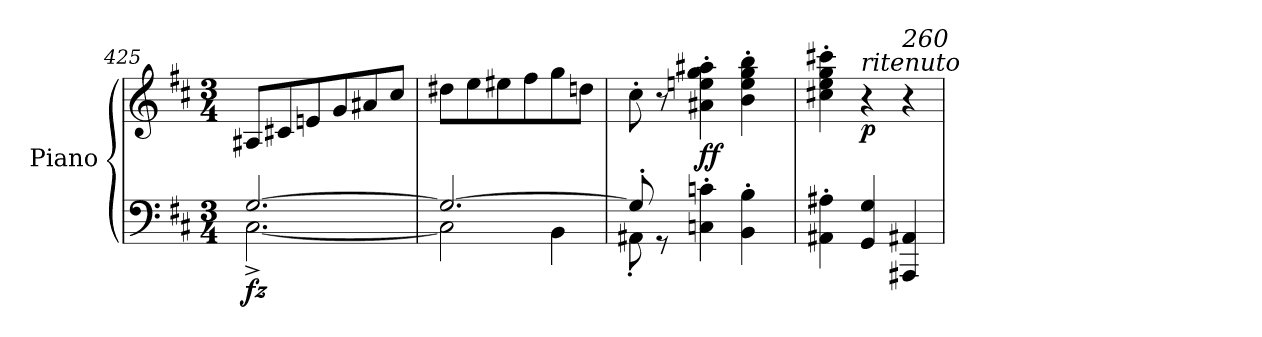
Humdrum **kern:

**kern	**kern	**dynam
*part1	*part1	*part1
*staff2	*staff1	*staff1/2
*I"Piano	*	*
*I'Pno	*	*
!!LO:LB:g=z
*clefF4	*clefG2	*
*k[f#c#]	*k[f#c#]	*
*M3/4	*M3/4	*
=425	=425	=425
*^	*	*
!	!	!	!LO:DY:b=2
[2.G/	[2.C#^\	8A#X/L	fz
.	.	8c#X/	.
.	.	8en/	.
.	.	8g/	.
.	.	8a#X/	.
.	.	8cc#/J	.
=426	=426	=426	=426
2.G/_	2C#\]	8dd#X\L	.
.	.	8ee\	.
.	.	8ee#X\	.
.	.	8ff#\	.
.	4BB\	8gg\	.
.	.	8ddn\J	.
=427	=427	=427	=427
8G'/]	8AA#X'\	8cc#'\	.
8rGG	2ryy	8r	.
!	!	!	!LO:DY:b
4Cn\' 4cn\'	.	4a#X\' 4een\' 4gg\' 4aa#X\'	ff
4BB\' 4B\'	.	4b\' 4ee\' 4gg\' 4bb\'	.
.	8ryy	.	.
*v	*v	*	*
=428	=428	=428
4AA#X\' 4A#X\'	4cc#X\' 4ee\' 4gg\' 4ccc#X\'	.
!	!LO:TX:a:i:t=ritenuto	!
!	!	!LO:DY:b
4GG/ 4G/	4r	p
!	!LO:TX:a:i:t=260	!
4AAA#X/ 4AA#X/	4r	.
=	=	=
*-	*-	*-
